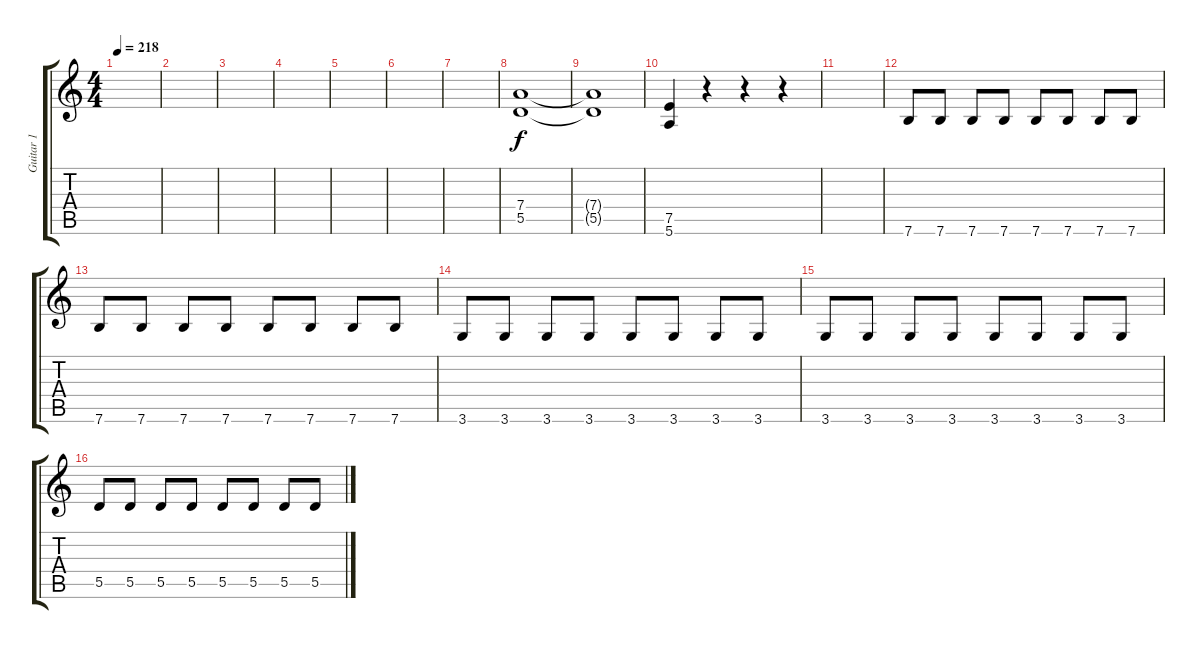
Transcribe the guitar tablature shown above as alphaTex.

\track ("Guitar 1" "Guitar 1") {instrument distortionguitar}
\staff {score tabs}
\tuning (E4 B3 G3 D3 A2 E2) {hide}
\ts (4 4)
\tempo 218
\clef g2
\ks c
|
|
|
|
|
|
|
(7.4 5.5).1{volume 13} |
(7.4{t} 5.5{t}).1 |
(7.5 5.6).4 r.4 r.4 r.4 |
|
7.6.8 7.6.8 7.6.8 7.6.8 7.6.8 7.6.8 7.6.8 7.6.8 |
7.6.8 7.6.8 7.6.8 7.6.8 7.6.8 7.6.8 7.6.8 7.6.8 |
3.6.8 3.6.8 3.6.8 3.6.8 3.6.8 3.6.8 3.6.8 3.6.8 |
3.6.8 3.6.8 3.6.8 3.6.8 3.6.8 3.6.8 3.6.8 3.6.8 |
5.5.8 5.5.8 5.5.8 5.5.8 5.5.8 5.5.8 5.5.8 5.5.8
